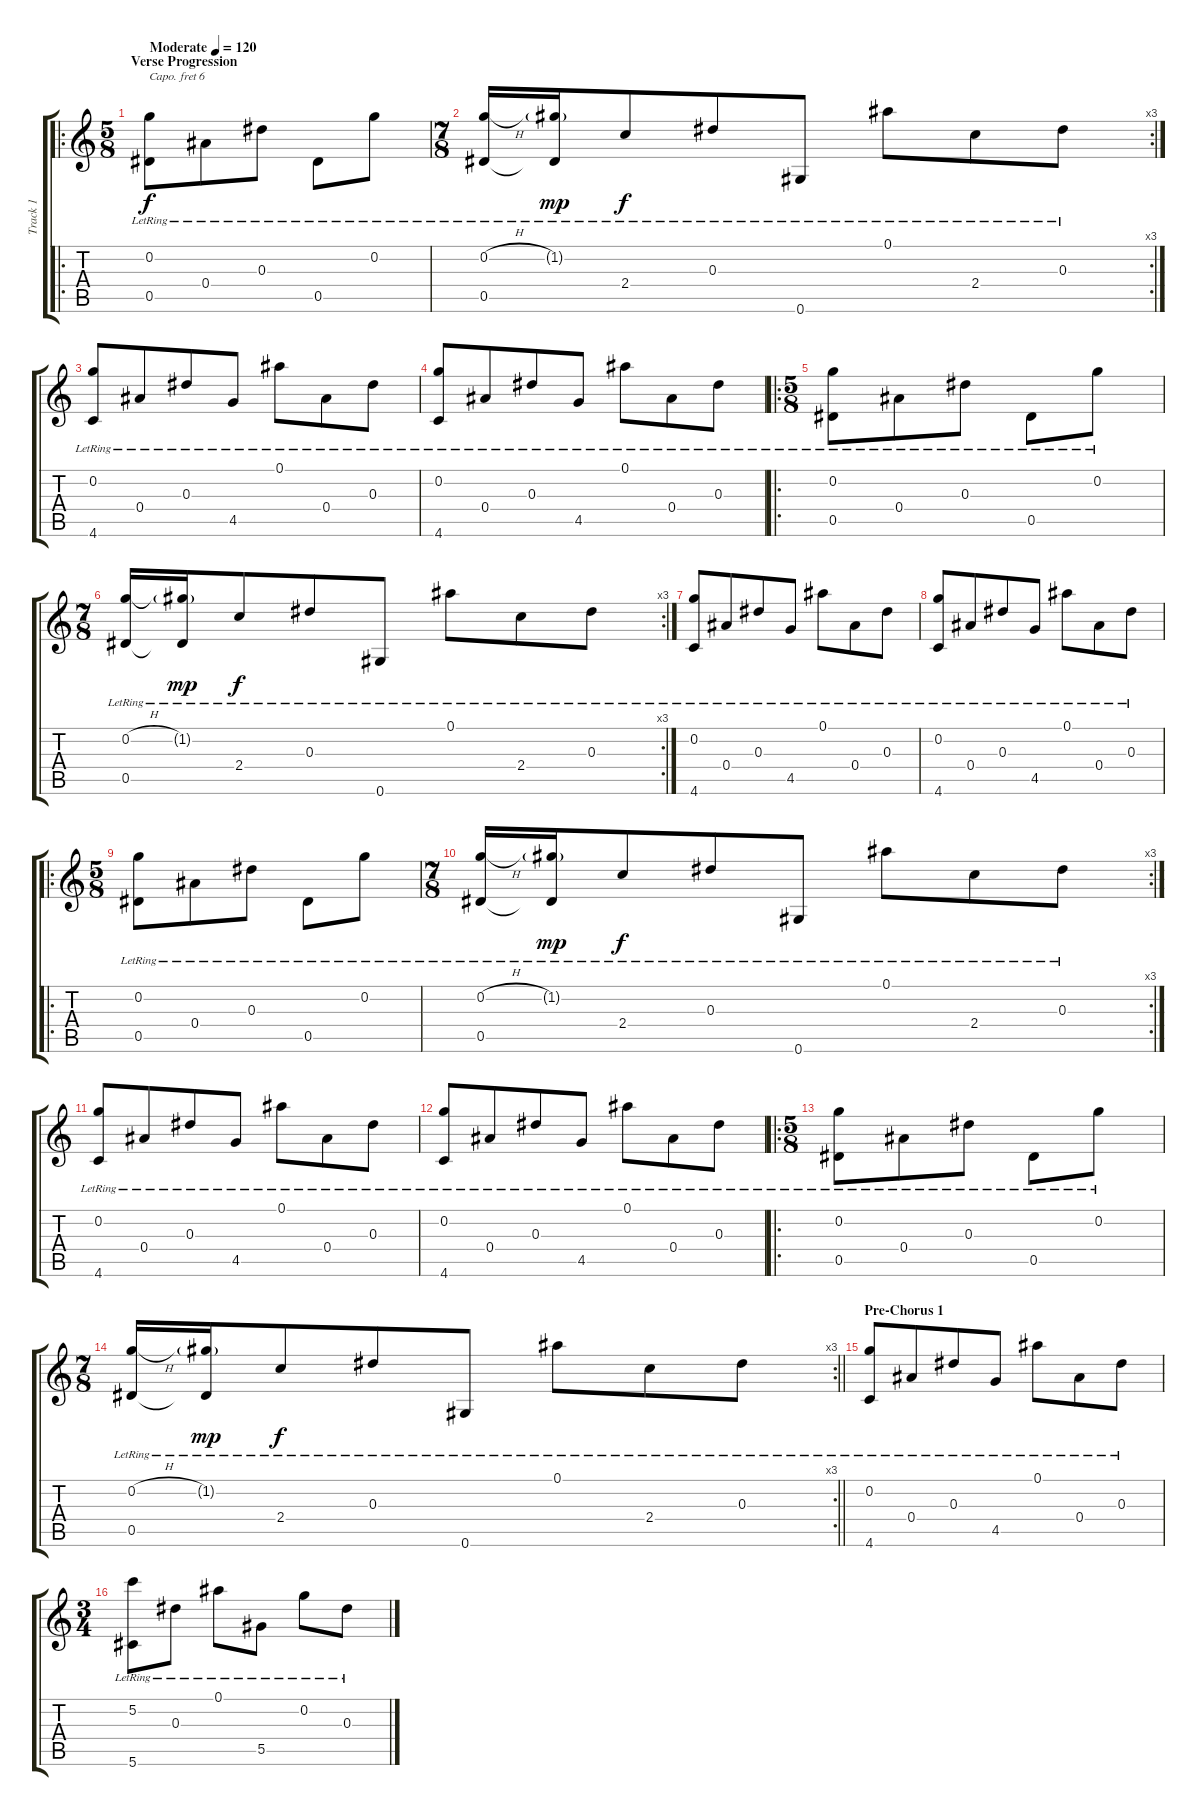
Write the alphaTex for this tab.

\track ("Track 1" "Track 1") {instrument acousticguitarsteel}
\staff {score tabs}
\capo 6
\tuning (E4 Db4 A3 E3 A2 D2) {hide}
\ro
\ts (5 8)
\section ("" "Verse Progression")
\tempo (120 "Moderate")
\clef g2
\ks c
(0.2{lr} 0.5{lr}).8{dy f instrument acousticguitarsteel} 0.4{lr}.8 0.3{lr}.8 0.5{lr}.8 0.2{lr}.8 |
\rc 3
\ts (7 8)
(0.2{h lr} 0.5{lr}).16 (1.2{g lr} 0.5{t}).16{dy mp} 2.4{lr}.8{dy f} 0.3{lr}.8 0.6{lr}.8 0.1{lr}.8 2.4{lr}.8 0.3{lr}.8 |
(0.2{lr} 4.6{lr}).8 0.4{lr}.8 0.3{lr}.8 4.5{lr}.8 0.1{lr}.8 0.4{lr}.8 0.3{lr}.8 |
(0.2{lr} 4.6{lr}).8 0.4{lr}.8 0.3{lr}.8 4.5{lr}.8 0.1{lr}.8 0.4{lr}.8 0.3{lr}.8 |
\ro
\ts (5 8)
(0.2{lr} 0.5{lr}).8 0.4{lr}.8 0.3{lr}.8 0.5{lr}.8 0.2{lr}.8 |
\rc 3
\ts (7 8)
(0.2{h lr} 0.5{lr}).16 (1.2{g lr} 0.5{t}).16{dy mp} 2.4{lr}.8{dy f} 0.3{lr}.8 0.6{lr}.8 0.1{lr}.8 2.4{lr}.8 0.3{lr}.8 |
(0.2{lr} 4.6{lr}).8 0.4{lr}.8 0.3{lr}.8 4.5{lr}.8 0.1{lr}.8 0.4{lr}.8 0.3{lr}.8 |
(0.2{lr} 4.6{lr}).8 0.4{lr}.8 0.3{lr}.8 4.5{lr}.8 0.1{lr}.8 0.4{lr}.8 0.3{lr}.8 |
\ro
\ts (5 8)
(0.2{lr} 0.5{lr}).8 0.4{lr}.8 0.3{lr}.8 0.5{lr}.8 0.2{lr}.8 |
\rc 3
\ts (7 8)
(0.2{h lr} 0.5{lr}).16 (1.2{g lr} 0.5{t}).16{dy mp} 2.4{lr}.8{dy f} 0.3{lr}.8 0.6{lr}.8 0.1{lr}.8 2.4{lr}.8 0.3{lr}.8 |
(0.2{lr} 4.6{lr}).8 0.4{lr}.8 0.3{lr}.8 4.5{lr}.8 0.1{lr}.8 0.4{lr}.8 0.3{lr}.8 |
(0.2{lr} 4.6{lr}).8 0.4{lr}.8 0.3{lr}.8 4.5{lr}.8 0.1{lr}.8 0.4{lr}.8 0.3{lr}.8 |
\ro
\ts (5 8)
(0.2{lr} 0.5{lr}).8 0.4{lr}.8 0.3{lr}.8 0.5{lr}.8 0.2{lr}.8 |
\rc 3
\ts (7 8)
\barLineRight lightlight
(0.2{h lr} 0.5{lr}).16 (1.2{g lr} 0.5{t}).16{dy mp} 2.4{lr}.8{dy f} 0.3{lr}.8 0.6{lr}.8 0.1{lr}.8 2.4{lr}.8 0.3{lr}.8 |
\section ("" "Pre-Chorus 1")
(0.2{lr} 4.6{lr}).8 0.4{lr}.8 0.3{lr}.8 4.5{lr}.8 0.1{lr}.8 0.4{lr}.8 0.3{lr}.8 |
\ts (3 4)
(5.2{lr} 5.6{lr}).8 0.3{lr}.8 0.1{lr}.8 5.5{lr}.8 0.2{lr}.8 0.3{lr}.8
